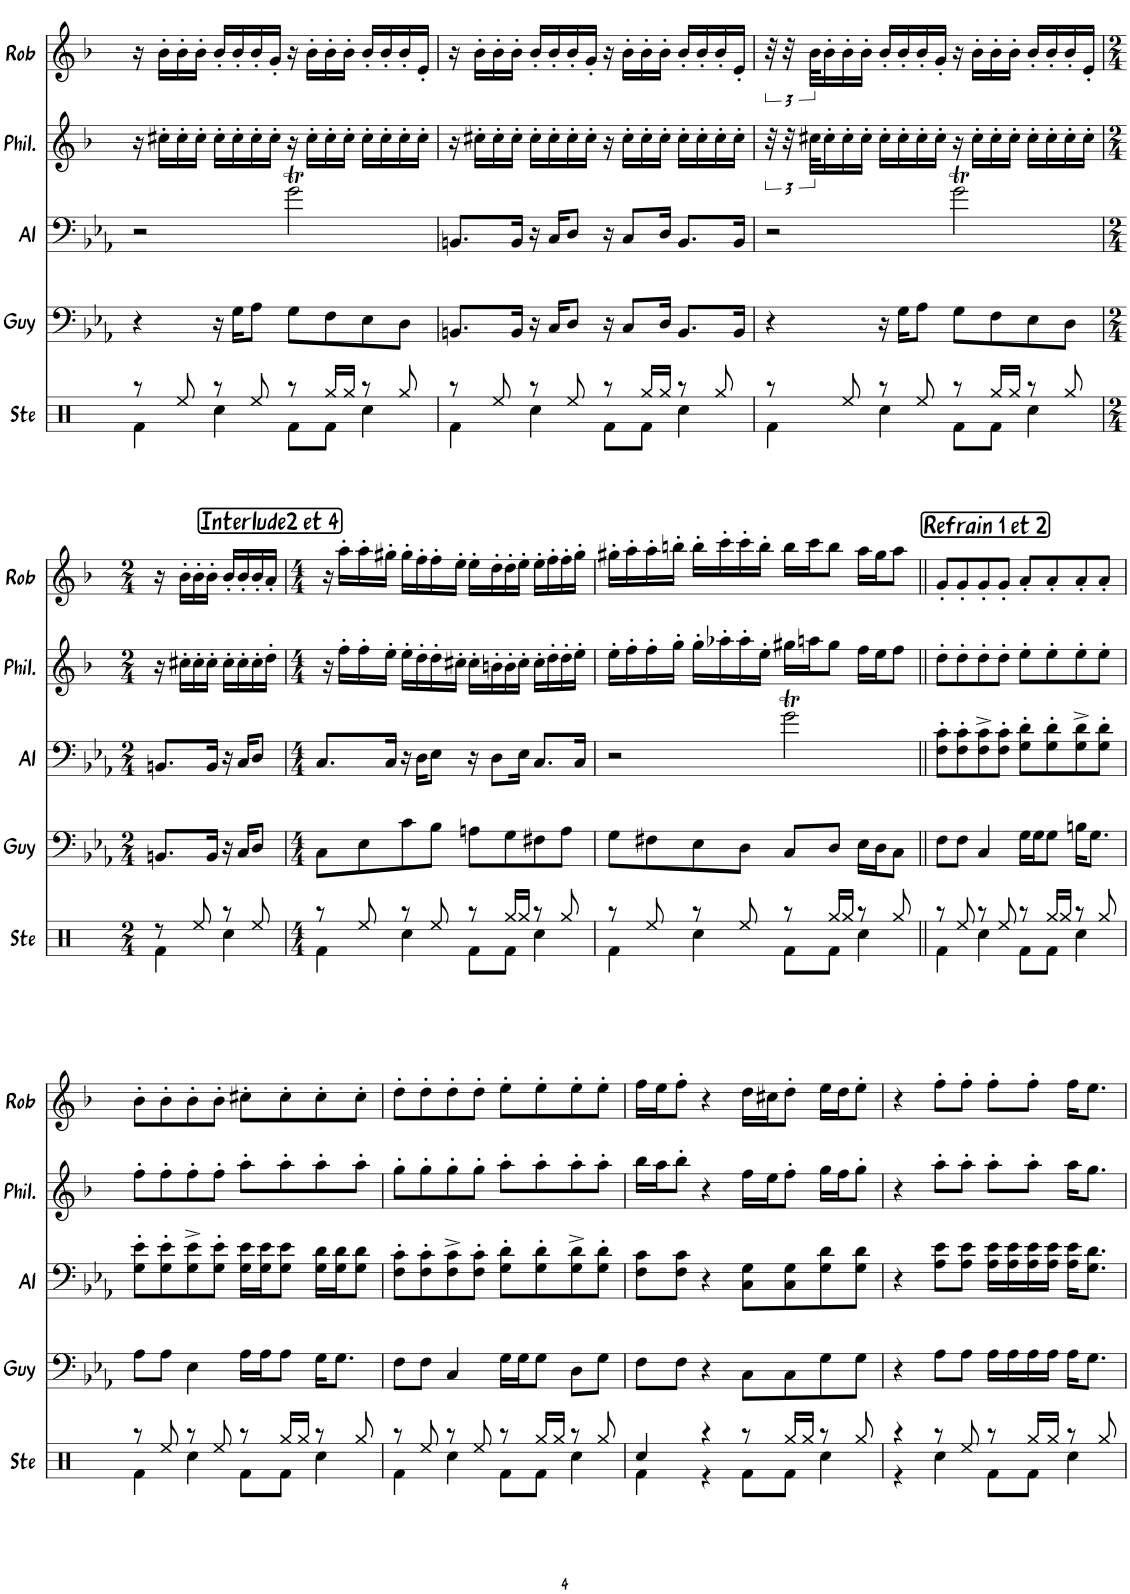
**kern	**kern	**kern	**kern
*part4	*part3	*part2	*part1
*staff4	*staff3	*staff2	*staff1
*I"Basse acoustique	*I"Violoncelle	*I"Saxophone Ténor	*I"Trompette en Sib
!!LO:PB:g=z
*clefF4	*clefF4	*clefG2	*clefG2
*Trd7c12	*	*Trd8c14	*Trd1c2
*k[b-e-a-]	*k[b-e-a-]	*k[b-]	*k[b-]
*M4/4	*M4/4	*M4/4	*M4/4
=29	=29	=29	=29
4r	2r	16r	16r
.	.	16cc#X'\LL	16b-'\LL
.	.	16cc#'\	16b-'\
.	.	16cc#'\JJ	16b-'\JJ
16r	.	16cc#'\LL	16b-'/LL
16G\KL	.	16cc#'\	16b-'/
8A-\J	.	16cc#'\	16b-'/
.	.	16cc#'\JJ	16g'/JJ
8G\L	2gt\	16r	16r
.	.	16cc#'\LL	16b-'\LL
8F\	.	16cc#'\	16b-'\
.	.	16cc#'\JJ	16b-'\JJ
8E-\	.	16cc#'\LL	16b-'/LL
.	.	16cc#'\	16b-'/
8D\J	.	16cc#'\	16b-'/
.	.	16cc#'\JJ	16e'/JJ
=30	=30	=30	=30
8.BBn/L	8.BBn/L	16r	16r
.	.	16cc#X'\LL	16b-'\LL
.	.	16cc#'\	16b-'\
16BB/Jk	16BB/Jk	16cc#'\JJ	16b-'\JJ
16r	16r	16cc#'\LL	16b-'/LL
16C/KL	16C/KL	16cc#'\	16b-'/
8D/J	8D/J	16cc#'\	16b-'/
.	.	16cc#'\JJ	16g'/JJ
16r	16r	16r	16r
8C/L	8C/L	16cc#'\LL	16b-'\LL
.	.	16cc#'\	16b-'\
16D/Jk	16D/Jk	16cc#'\JJ	16b-'\JJ
8.BB/L	8.BB/L	16cc#'\LL	16b-'/LL
.	.	16cc#'\	16b-'/
.	.	16cc#'\	16b-'/
16BB/Jk	16BB/Jk	16cc#'\JJ	16e'/JJ
=31	=31	=31	=31
4r	2r	48r	48r
.	.	48r	48r
.	.	48cc#X\KLL	48b-\KLL
.	.	16cc#'\	16b-'\
.	.	16cc#'\	16b-'\
.	.	16cc#'\JJ	16b-'\JJ
16r	.	16cc#'\LL	16b-'/LL
16G\KL	.	16cc#'\	16b-'/
8A-\J	.	16cc#'\	16b-'/
.	.	16cc#'\JJ	16g'/JJ
8G\L	2gt\	16r	16r
.	.	16cc#'\LL	16b-'\LL
8F\	.	16cc#'\	16b-'\
.	.	16cc#'\JJ	16b-'\JJ
8E-\	.	16cc#'\LL	16b-'/LL
.	.	16cc#'\	16b-'/
8D\J	.	16cc#'\	16b-'/
.	.	16cc#'\JJ	16e'/JJ
!!LO:LB:g=z
=32	=32	=32	=32
*M2/4	*M2/4	*M2/4	*M2/4
8.BBn/L	8.BBn/L	16r	16r
.	.	16cc#X'\LL	16b-'\LL
.	.	16cc#'\	16b-'\
16BB/Jk	16BB/Jk	16cc#'\JJ	16b-'\JJ
16r	16r	16cc#'\LL	16b-'/LL
16C/KL	16C/KL	16cc#'\	16b-'/
8D/J	8D/J	16cc#'\	16b-'/
.	.	16dd'\JJ	16a'/JJ
!!LO:REH:place=s1:a:rj:fs=14:t=Interlude2 et 4
=33	=33	=33	=33
*M4/4	*M4/4	*M4/4	*M4/4
8C\L	8.C/L	16r	16r
.	.	16ff'\LL	16aa'\LL
8E-\	.	16ff'\	16aa'\
.	16C/Jk	16ee'\JJ	16gg#X'\JJ
8c\	16r	16ee'\LL	16gg#'\LL
.	16D\KL	16dd'\	16ff'\
8B-\J	8E-\J	16dd'\	16ff'\
.	.	16cc#X'\JJ	16ee'\JJ
8An\L	16r	16cc#'\LL	16ee'\LL
.	8D\L	16bn'\	16dd'\
8G\	.	16b'\	16dd'\
.	16E-\Jk	16cc#'\JJ	16ee'\JJ
8F#X\	8.C/L	16cc#'\LL	16ee'\LL
.	.	16dd'\	16ff'\
8A\J	.	16dd'\	16ff'\
.	16C/Jk	16ee'\JJ	16gg#'\JJ
=34	=34	=34	=34
8G\L	2r	16ee'\LL	16gg#X'\LL
.	.	16ff'\	16aa'\
8F#X\	.	16ff'\	16aa'\
.	.	16gg'\JJ	16bbn'\JJ
8E-\	.	16gg'\LL	16bb'\LL
.	.	16aa-X'\	16ccc'\
8D\J	.	16aa-'\	16ccc'\
.	.	16ee'\JJ	16bb'\JJ
8C/L	2gt\	16gg#X\LL	16bb\LL
.	.	16aan\J	16ccc\J
8D/J	.	8gg#\J	8bb\J
16E-\LL	.	16ff\LL	16aa\LL
16D\J	.	16ee\J	16gg#\J
8C\J	.	8ff\J	8aa\J
!!LO:REH:place=s1:a:rj:fs=14:t=Refrain 1 et 2
=35||	=35||	=35||	=35||
8F\L	8F\' 8c\'L	8dd'\L	8g'/L
8F\J	8F\' 8c\'	8dd'\	8g'/
4C/	8F\^ 8c\^	8dd'\	8g'/
.	8F\' 8c\'J	8dd'\J	8g'/J
16G\LL	8G\' 8d\'L	8ee'\L	8a'/L
16G\J	.	.	.
8G\J	8G\' 8d\'	8ee'\	8a'/
16Bn\KL	8G\^ 8d\^	8ee'\	8a'/
8.G\J	.	.	.
.	8G\' 8d\'J	8ee'\J	8a'/J
!!LO:LB:g=z
=36	=36	=36	=36
8A-\L	8G\' 8e-\'L	8ff'\L	8b-'\L
8A-\J	8G\' 8e-\'	8ff'\	8b-'\
4E-\	8G\^ 8e-\^	8ff'\	8b-'\
.	8G\' 8e-\'J	8ff'\J	8b-'\J
16A-\LL	16G\ 16e-\LL	8aa'\L	8cc#X'\L
16A-\J	16G\ 16e-\J	.	.
8A-\J	8G\ 8e-\J	8aa'\	8cc#'\
16G\KL	16G\ 16d\LL	8aa'\	8cc#'\
8.G\J	16G\ 16d\J	.	.
.	8G\ 8d\J	8aa'\J	8cc#'\J
=37	=37	=37	=37
8F\L	8F\' 8c\'L	8gg'\L	8dd'\L
8F\J	8F\' 8c\'	8gg'\	8dd'\
4C/	8F\^ 8c\^	8gg'\	8dd'\
.	8F\' 8c\'J	8gg'\J	8dd'\J
16G\LL	8G\' 8d\'L	8aa'\L	8ee'\L
16G\J	.	.	.
8G\J	8G\' 8d\'	8aa'\	8ee'\
8D\L	8G\^ 8d\^	8aa'\	8ee'\
8G\J	8G\' 8d\'J	8aa'\J	8ee'\J
=38	=38	=38	=38
8F\L	8F\ 8c\L	16bb-\LL	16ff\LL
.	.	16aa\J	16ee\J
8F\J	8F\ 8c\J	8bb-'\J	8ff'\J
4r	4r	4r	4r
8C\L	8C\ 8G\L	16ff\LL	16dd\LL
.	.	16ee\J	16cc#X\J
8C\	8C\ 8G\	8ff'\J	8dd'\J
8G\	8G\ 8d\	16gg\LL	16ee\LL
.	.	16ff\J	16dd\J
8G\J	8G\ 8d\J	8gg'\J	8ee'\J
=39	=39	=39	=39
4r	4r	4r	4r
8A-\L	8A-\ 8e-\L	8aa'\L	8ff'\L
8A-\J	8A-\ 8e-\J	8aa'\J	8ff'\J
16A-\LL	16A-\ 16e-\LL	8aa'\L	8ff'\L
16A-\	16A-\ 16e-\	.	.
16A-\	16A-\ 16e-\	8aa'\J	8ff'\J
16A-\JJ	16A-\ 16e-\JJ	.	.
16A-\KL	16A-\ 16e-\KL	16aa\KL	16ff\KL
8.G\J	8.G\ 8.d\J	8.gg\J	8.ee\J
=	=	=	=
*-	*-	*-	*-
